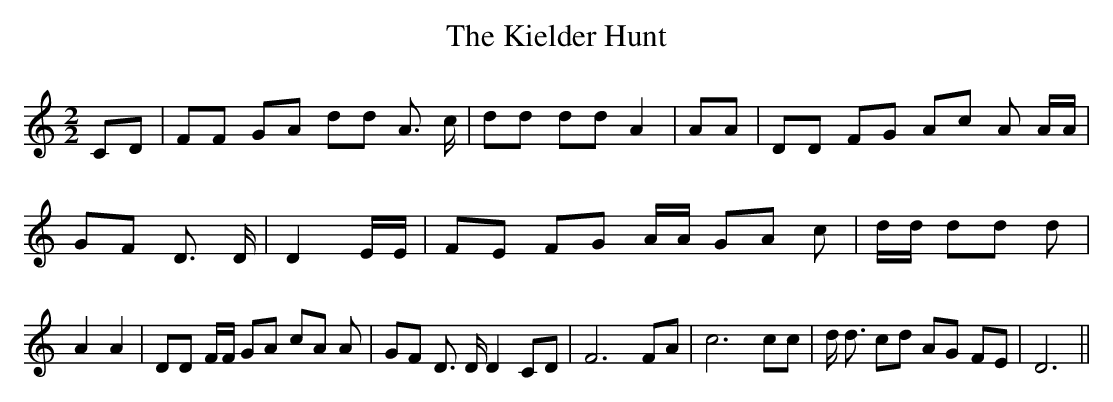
X:1
T:The Kielder Hunt
M:2/2
L:1/8
K:C
C-D| FF GA dd A3/2 c/2| dd dd A2| AA| DD FG Ac A A/2A/2| GF D3/2 D/2|\
 D2 E/2E/2| FE FG A/2A/2 GA c| d/2d/2 dd d| A2 A2| DD F/2F/2 GA cA A|\
 GF D3/2 D/2 D2 CD| F6 FA| c6 cc| d/2 d3/2 cd AG FE| D6||
